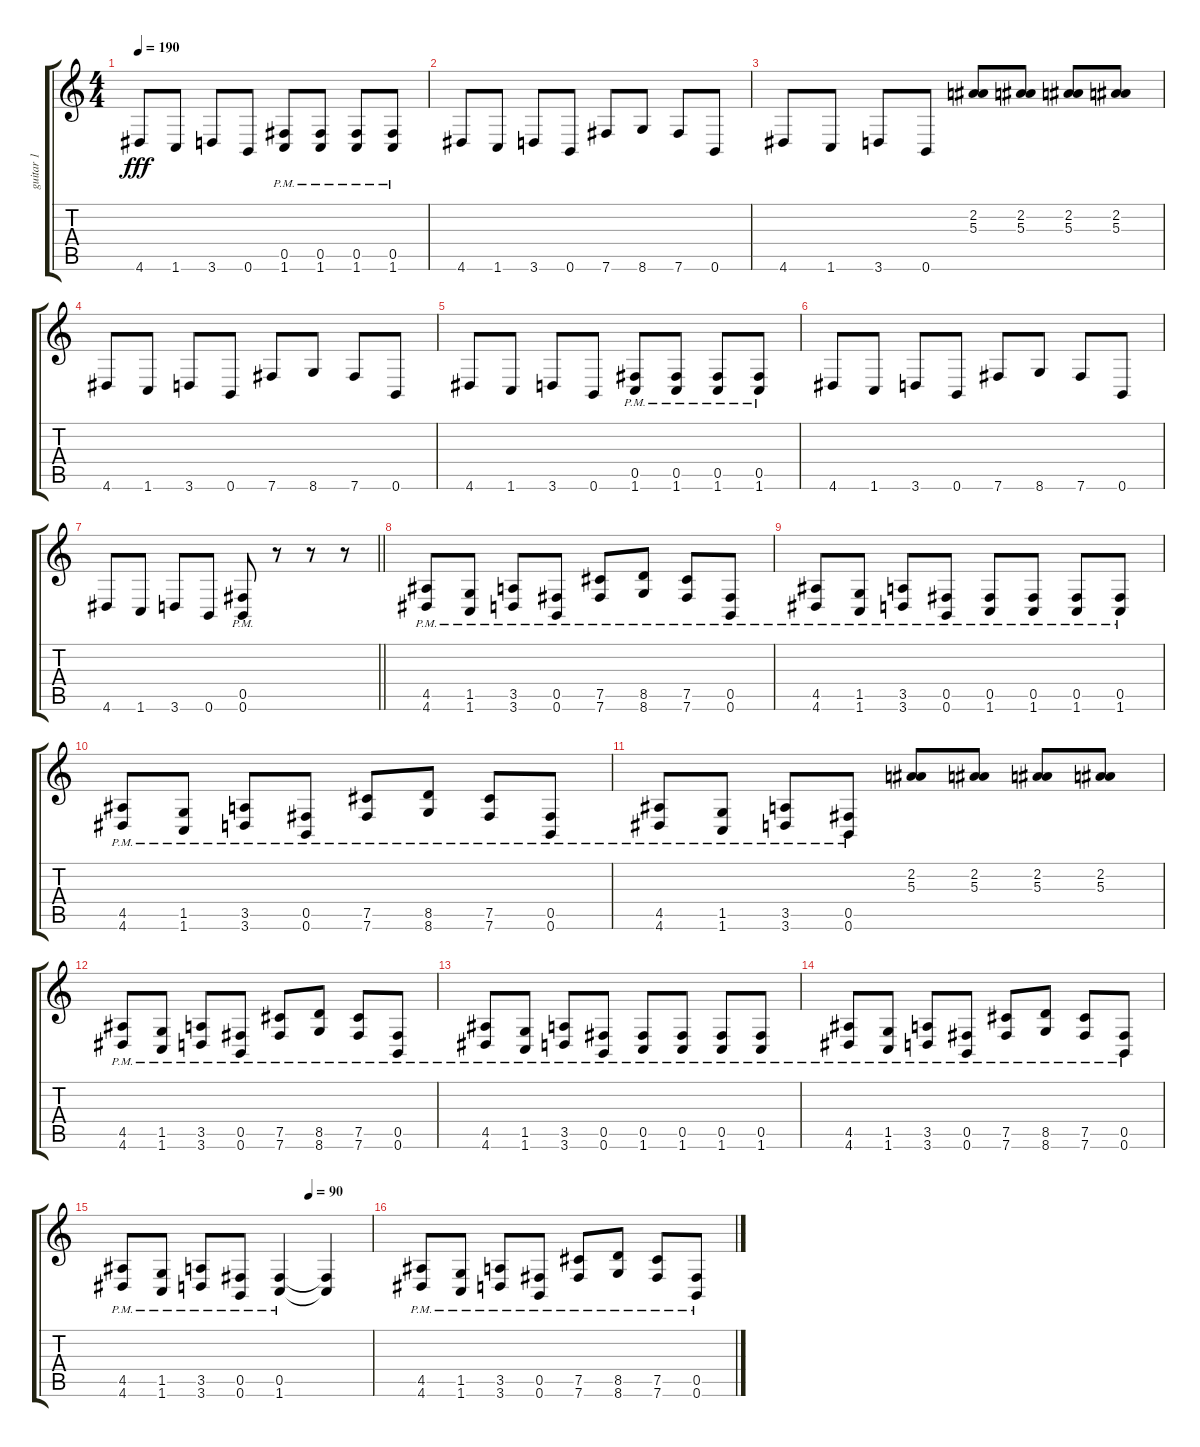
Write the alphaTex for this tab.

\track ("guitar 1" "guitar 1") {instrument distortionguitar}
\staff {score tabs}
\tuning (Db4 Ab3 E3 B2 Gb2 B1) {hide}
\ts (4 4)
\tempo 190
\clef g2
\ks c
4.6.8{dy fff} 1.6.8 3.6.8 0.6.8 (0.5{pm} 1.6{pm}).8 (0.5{pm} 1.6{pm}).8 (0.5{pm} 1.6{pm}).8 (0.5{pm} 1.6{pm}).8 |
4.6.8 1.6.8 3.6.8 0.6.8 7.6.8 8.6.8 7.6.8 0.6.8 |
4.6.8 1.6.8 3.6.8 0.6.8 (2.2 5.3).8 (2.2 5.3).8 (2.2 5.3).8 (2.2 5.3).8 |
4.6.8 1.6.8 3.6.8 0.6.8 7.6.8 8.6.8 7.6.8 0.6.8 |
4.6.8 1.6.8 3.6.8 0.6.8 (0.5{pm} 1.6{pm}).8 (0.5{pm} 1.6{pm}).8 (0.5{pm} 1.6{pm}).8 (0.5{pm} 1.6{pm}).8 |
4.6.8 1.6.8 3.6.8 0.6.8 7.6.8 8.6.8 7.6.8 0.6.8 |
\barLineRight lightlight
4.6.8 1.6.8 3.6.8 0.6.8 (0.5{pm} 0.6{pm}).8 r.8 r.8 r.8 |
\section ("" "")
(4.5{pm} 4.6{pm}).8 (1.5{pm} 1.6{pm}).8 (3.5{pm} 3.6{pm}).8 (0.5{pm} 0.6{pm}).8 (7.5{pm} 7.6{pm}).8 (8.5{pm} 8.6{pm}).8 (7.5{pm} 7.6{pm}).8 (0.5{pm} 0.6{pm}).8 |
(4.5{pm} 4.6{pm}).8 (1.5{pm} 1.6{pm}).8 (3.5{pm} 3.6{pm}).8 (0.5{pm} 0.6{pm}).8 (0.5{pm} 1.6{pm}).8 (0.5{pm} 1.6{pm}).8 (0.5{pm} 1.6{pm}).8 (0.5{pm} 1.6{pm}).8 |
(4.5{pm} 4.6{pm}).8 (1.5{pm} 1.6{pm}).8 (3.5{pm} 3.6{pm}).8 (0.5{pm} 0.6{pm}).8 (7.5{pm} 7.6{pm}).8 (8.5{pm} 8.6{pm}).8 (7.5{pm} 7.6{pm}).8 (0.5{pm} 0.6{pm}).8 |
(4.5{pm} 4.6{pm}).8 (1.5{pm} 1.6{pm}).8 (3.5{pm} 3.6{pm}).8 (0.5{pm} 0.6{pm}).8 (2.2 5.3).8 (2.2 5.3).8 (2.2 5.3).8 (2.2 5.3).8 |
(4.5{pm} 4.6{pm}).8 (1.5{pm} 1.6{pm}).8 (3.5{pm} 3.6{pm}).8 (0.5{pm} 0.6{pm}).8 (7.5{pm} 7.6{pm}).8 (8.5{pm} 8.6{pm}).8 (7.5{pm} 7.6{pm}).8 (0.5{pm} 0.6{pm}).8 |
(4.5{pm} 4.6{pm}).8 (1.5{pm} 1.6{pm}).8 (3.5{pm} 3.6{pm}).8 (0.5{pm} 0.6{pm}).8 (0.5{pm} 1.6{pm}).8 (0.5{pm} 1.6{pm}).8 (0.5{pm} 1.6{pm}).8 (0.5{pm} 1.6{pm}).8 |
(4.5{pm} 4.6{pm}).8 (1.5{pm} 1.6{pm}).8 (3.5{pm} 3.6{pm}).8 (0.5{pm} 0.6{pm}).8 (7.5{pm} 7.6{pm}).8 (8.5{pm} 8.6{pm}).8 (7.5{pm} 7.6{pm}).8 (0.5{pm} 0.6{pm}).8 |
\tempo (90 0.75)
(4.5{pm} 4.6{pm}).8 (1.5{pm} 1.6{pm}).8 (3.5{pm} 3.6{pm}).8 (0.5{pm} 0.6{pm}).8 (0.5{pm} 1.6{pm}).4 (0.5{t} 1.6{t}).4 |
(4.5{pm} 4.6{pm}).8 (1.5{pm} 1.6{pm}).8 (3.5{pm} 3.6{pm}).8 (0.5{pm} 0.6{pm}).8 (7.5{pm} 7.6{pm}).8 (8.5{pm} 8.6{pm}).8 (7.5{pm} 7.6{pm}).8 (0.5{pm} 0.6{pm}).8
